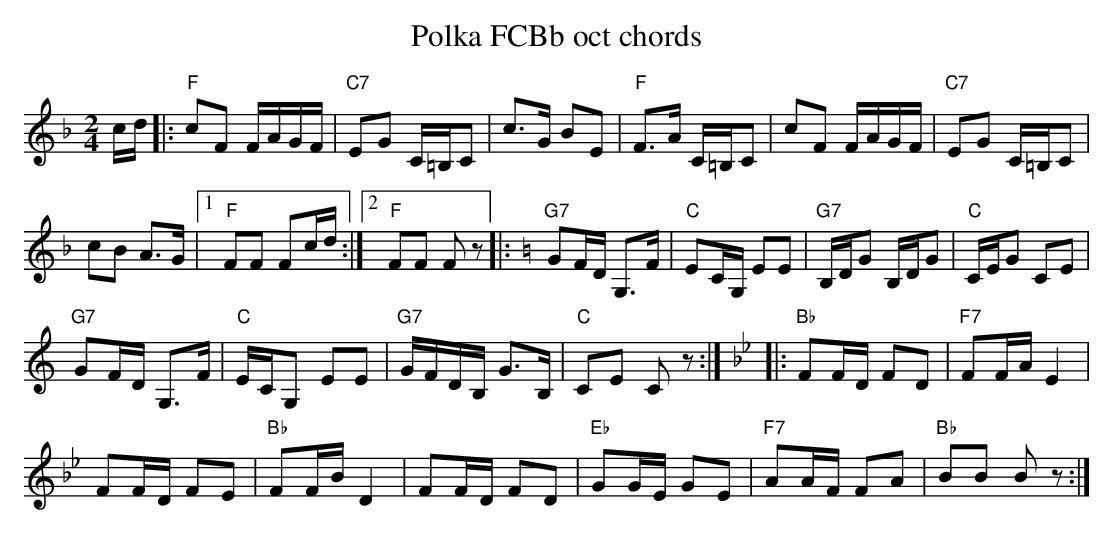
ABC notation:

X:1
T:Polka FCBb oct chords
M:2/4
L:1/16
K:Fmaj%%MIDI gchordon
cd |: "F"c2F2 FAGF | "C7"E2G2 C=B,C2 | c3G B2E2 | "F"F3A C=B,C2 | c2F2 FAGF | "C7"E2G2 C=B,C2 |
c2B2 A3G |1 "F"F2F2 F2cd :|2 "F"F2F2 F2z2 [K:Cmaj] |: "G7"G2FD G,3F | "C"E2CG, E2E2 | "G7"B,DG2 B,DG2 | "C"CEG2 C2E2 |
"G7"G2FD G,3F | "C"ECG,2 E2E2 | "G7"GFDB, G3B, | "C"C2E2 C2z2 :| [K:Bbmaj] |: "Bb"F2FD F2D2 | "F7"F2FA E4 |
F2FD F2E2 | "Bb"F2FB D4 | F2FD F2D2 | "Eb"G2GE G2E2 | "F7"A2AF F2A2 | "Bb"B2B2 B2 z2 :|
